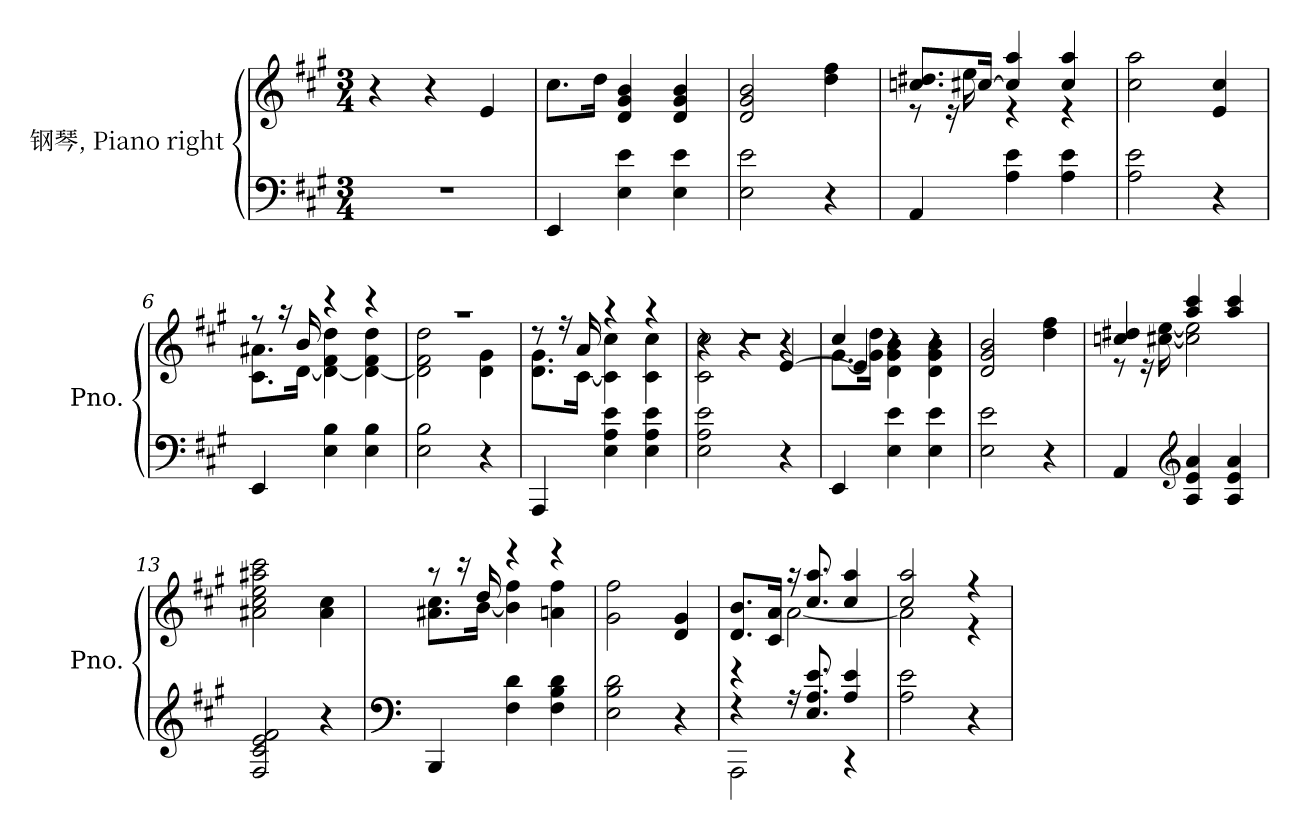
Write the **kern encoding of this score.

**kern	**kern
*part1	*part1
*staff2	*staff1
*I"钢琴, Piano right	*
*I'Pno.	*
*clefF4	*clefG2
*k[f#c#g#]	*k[f#c#g#]
*M3/4	*M3/4
*MM101	*MM101
=1	=1
2.r	4r
.	4r
.	4e/
=2	=2
4EE/	8.cc#\L
.	16dd\Jk
*	*MM91
4E\ 4e\	4d/ 4g#/ 4b/
*	*MM89
4E\ 4e\	4d/ 4g#/ 4b/
=3	=3
*	*MM85
2E\ 2e\	2d/ 2g#/ 2b/
*	*MM93
4r	4dd\ 4ff#\
=4	=4
*	*^
4AA/	8.ccn/ 8.dd#X/L	8r
.	.	16r
.	[16cc#X/Jk	16ee\
*	*MM91	*
4A\ 4e\	4cc#/] 4aa/	4r
*	*MM84	*
4A\ 4e\	4cc#/ 4aa/	4r
*	*v	*v
=5	=5
2A\ 2e\	2cc#\ 2aa\
4r	4e/ 4cc#/
=6	=6
*	*MM91
*	*^
4EE/	8r	8.c#\ 8.a#X\L
.	16r	.
.	16b/	[16d\Jk
4E\ 4B\	4r	4d\_ 4f#\ 4dd\
*	*MM85	*
4E\ 4B\	4r	4d\_ 4f#\ 4dd\
=7	=7	=7
2E\ 2B\	2.r	2d\] 2f#\ 2dd\
*	*MM82	*
4r	.	4d\ 4g#\
!!LO:LB:g=z	!!
=8	=8	=8
*	*MM76	*
4AAA/	8r	8.d\ 8.g#\L
.	16r	.
.	16a/	[16c#\Jk
*	*MM81	*
4E\ 4A\ 4e\	4r	4c#\] 4cc#\
*	*MM76	*
4E\ 4A\ 4e\	4r	4c#\ 4cc#\
=9	=9	=9
*	*	*^
2E\ 2A\ 2e\	2.r	2c#\ 2cc#\	4r
.	.	.	4r
*	*MM93	*	*
4r	.	4r	[4e/
=10	=10	=10	=10
4EE/	4cc#/	[8.g#\L	4e/]
.	.	16g#\] 16dd\Jk	.
*	*MM92	*	*
4E\ 4e\	4r	4d\ 4g#\ 4b\	4r
*	*MM89	*	*
4E\ 4e\	4r	4d\ 4g#\ 4b\	4r
*	*v	*v	*v
=11	=11
*	*MM75
2E\ 2e\	2d/ 2g#/ 2b/
*	*MM93
4r	4dd\ 4ff#\
=12	=12
*	*MM91
*	*^
4AA/	4ccn/ 4dd#X/	8r
.	.	16r
.	.	[16cc#X\ [16ee\
*clefG2	*	*
*	*MM86	*
4A/ 4e/ 4a/	4aa/ 4ccc#/	2cc#\] 2ee\]
*	*MM72	*
4A/ 4e/ 4a/	4aa/ 4ccc#/	.
*	*v	*v
=13	=13
*	*MM56
2F#/ 2c#/ 2e/ 2f#/	2a#X\ 2cc#\ 2ee\ 2aa#X\ 2ccc#\
*	*MM90
4r	4a#\ 4cc#\
!!LO:LB:g=z
=14	=14
*clefF4	*
*	*^
4BBB/	8r	8.a#X\ 8.cc#\L
.	16r	.
.	16dd/	[16b\Jk
*	*MM89	*
4F#\ 4d\	4r	4b\] 4ff#\
*	*MM86	*
4F#\ 4B\ 4d\	4r	4an\ 4ff#\
*	*v	*v
=15	=15
*	*MM79
2E\ 2B\ 2d\	2g#\ 2ff#\
4r	4d/ 4g#/
=16	=16
*	*MM71
*^	*^
4r	2AAA\	8.d/ 8.b/L	4r
.	.	16c#/ 16a/Jk	.
*	*	*MM55	*
16r	.	16r	[2a\
*	*	*MM58	*
8.E/ 8.A/ 8.e/	.	8.cc#/ 8.aa/	.
*	*	*MM66	*
4A/ 4e/	4r	4cc#/ 4aa/	.
*v	*v	*	*
=17	=17	=17
2A\ 2e\	2cc#/ 2aa/	2a\]
4r	4r	4r
*	*v	*v
=	=
*-	*-
